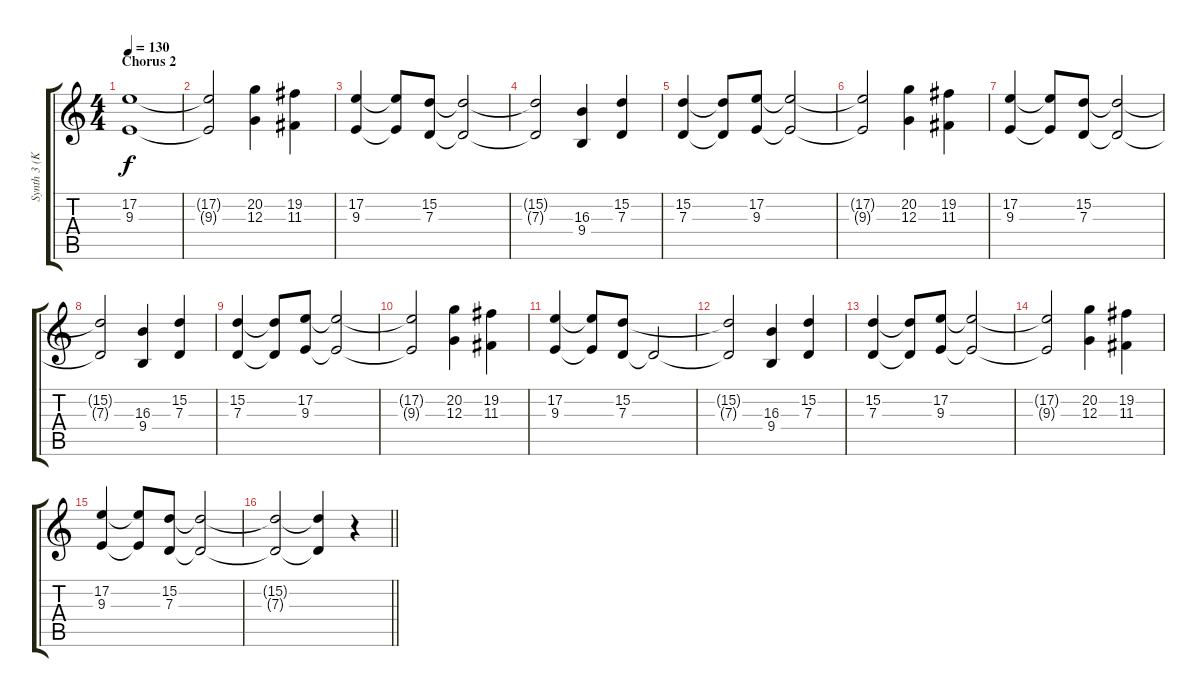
\track ("Synth 3 (Keys)" "Synth 3 (K") {instrument lead2sawtooth}
\staff {score tabs}
\tuning (E4 B3 G3 D3 A2 E2) {hide}
\ts (4 4)
\section ("" "Chorus 2")
\tempo 130
\clef g2
\ks c
(17.2 9.3).1{dy f} |
(17.2{t} 9.3{t}).2 (20.2 12.3).4 (19.2 11.3).4 |
(17.2 9.3).4 (17.2{t} 9.3{t}).8 (15.2 7.3).8 (15.2{t} 7.3{t}).2 |
(15.2{t} 7.3{t}).2 (16.3 9.4).4 (15.2 7.3).4 |
(15.2 7.3).4 (15.2{t} 7.3{t}).8 (17.2 9.3).8 (17.2{t} 9.3{t}).2 |
(17.2{t} 9.3{t}).2 (20.2 12.3).4 (19.2 11.3).4 |
(17.2 9.3).4 (17.2{t} 9.3{t}).8 (15.2 7.3).8 (15.2{t} 7.3{t}).2 |
(15.2{t} 7.3{t}).2 (16.3 9.4).4 (15.2 7.3).4 |
(15.2 7.3).4 (15.2{t} 7.3{t}).8 (17.2 9.3).8 (17.2{t} 9.3{t}).2 |
(17.2{t} 9.3{t}).2 (20.2 12.3).4 (19.2 11.3).4 |
(17.2 9.3).4 (17.2{t} 9.3{t}).8 (15.2 7.3).8 7.3{t}.2 |
(15.2{t} 7.3{t}).2 (16.3 9.4).4 (15.2 7.3).4 |
(15.2 7.3).4 (15.2{t} 7.3{t}).8 (17.2 9.3).8 (17.2{t} 9.3{t}).2 |
(17.2{t} 9.3{t}).2 (20.2 12.3).4 (19.2 11.3).4 |
(17.2 9.3).4 (17.2{t} 9.3{t}).8 (15.2 7.3).8 (15.2{t} 7.3{t}).2 |
\barLineRight lightlight
(15.2{t} 7.3{t}).2 (15.2{t} 7.3{t}).4 r.4
